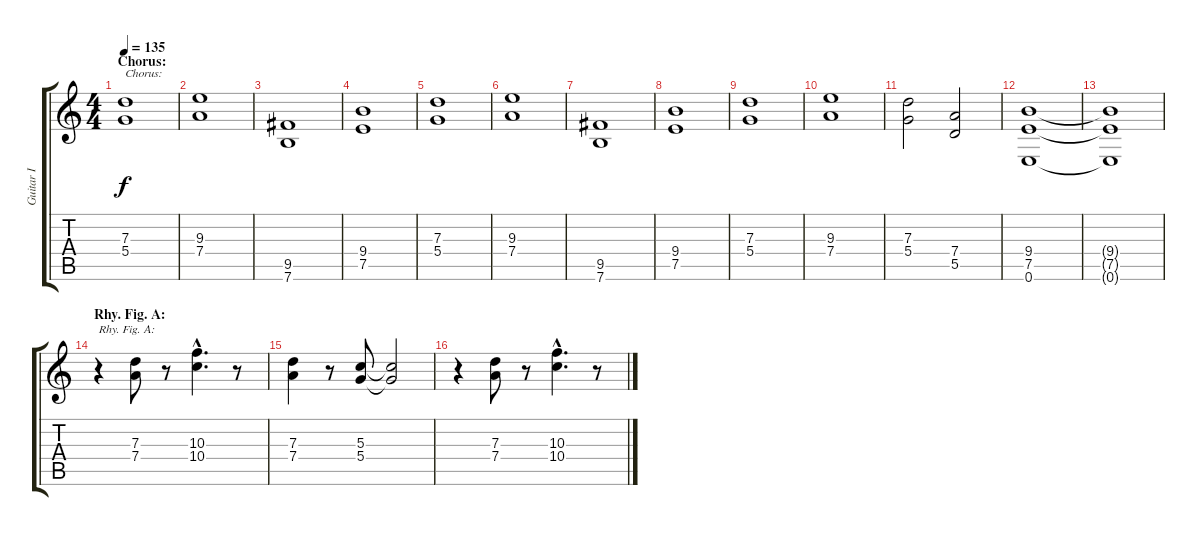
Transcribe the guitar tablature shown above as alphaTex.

\track ("Guitar I" "Guitar I") {instrument distortionguitar}
\staff {score tabs}
\tuning (E4 B3 G3 D3 A2 E2) {hide}
\ts (4 4)
\section ("" "Chorus:")
\tempo 135
\clef g2
\ks c
(7.3 5.4).1{txt "Chorus:" dy f} |
(9.3 7.4).1 |
(9.5 7.6).1 |
(9.4 7.5).1 |
(7.3 5.4).1 |
(9.3 7.4).1 |
(9.5 7.6).1 |
(9.4 7.5).1 |
(7.3 5.4).1 |
(9.3 7.4).1 |
(7.3 5.4).2 (7.4 5.5).2 |
(9.4 7.5 0.6).1 |
(9.4{t} 7.5{t} 0.6{t}).1 |
\section ("" "Rhy. Fig. A:")
r.4{txt "Rhy. Fig. A:"} (7.3 7.4).8 r.8 (10.3{hac} 10.4{hac}).4{d} r.8 |
(7.3 7.4).4 r.8 (5.3 5.4).8 (5.3{t} 5.4{t}).2 |
r.4 (7.3 7.4).8 r.8 (10.3{hac} 10.4{hac}).4{d} r.8
